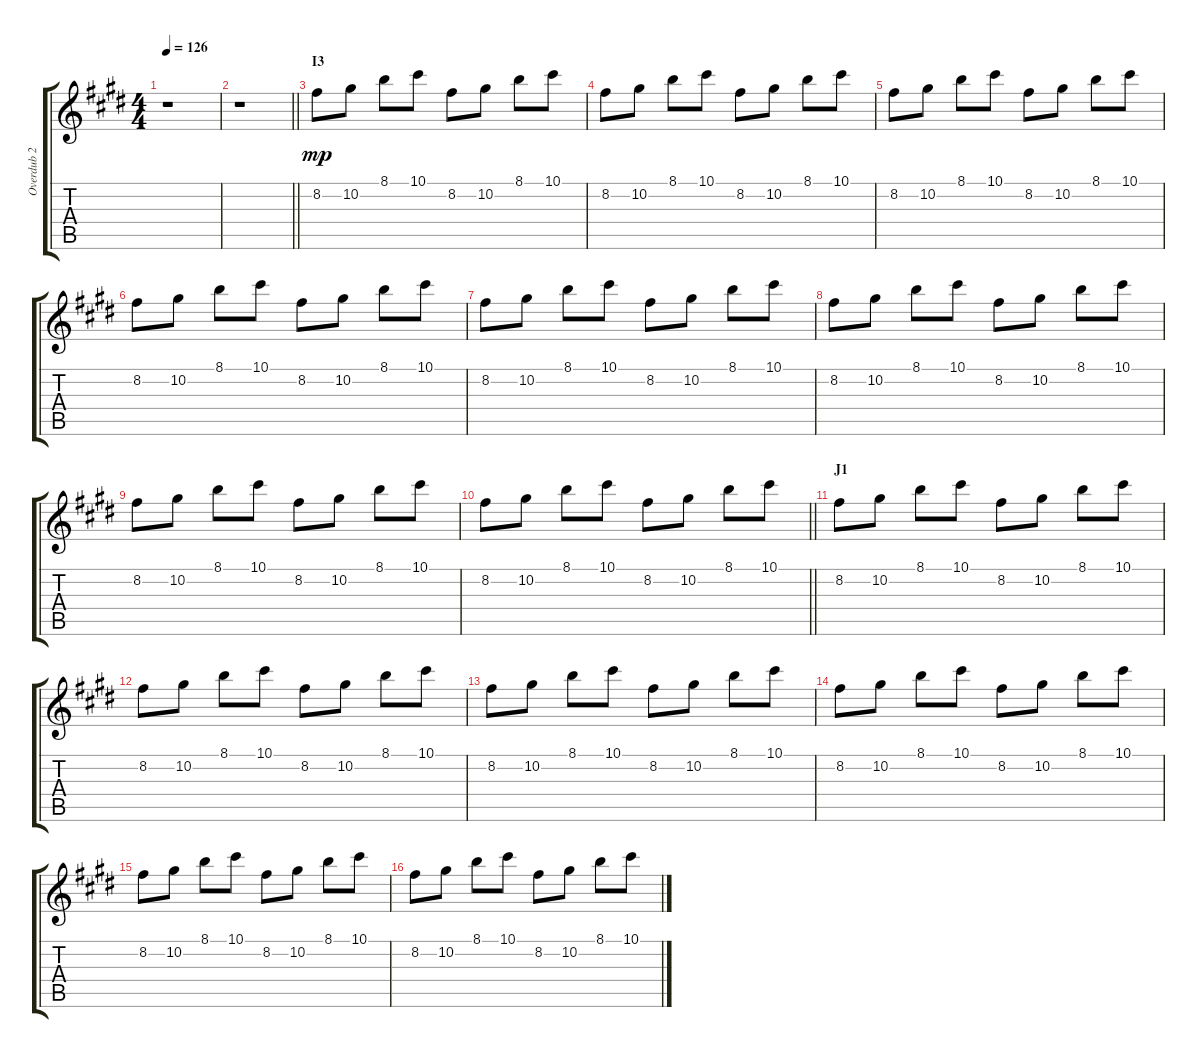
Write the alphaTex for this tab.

\track ("Overdub 2" "Overdub 2") {instrument distortionguitar}
\staff {score tabs}
\tuning (Eb4 Bb3 Gb3 Db3 Ab2 Db2) {hide}
\ts (4 4)
\tempo 126
\clef g2
\ks c#minor
r.1{dy f} |
\barLineRight lightlight
r.1 |
\section ("" "I3")
8.2.8{dy mp} 10.2.8 8.1.8 10.1.8 8.2.8 10.2.8 8.1.8 10.1.8 |
8.2.8 10.2.8 8.1.8 10.1.8 8.2.8 10.2.8 8.1.8 10.1.8 |
8.2.8 10.2.8 8.1.8 10.1.8 8.2.8 10.2.8 8.1.8 10.1.8 |
8.2.8 10.2.8 8.1.8 10.1.8 8.2.8 10.2.8 8.1.8 10.1.8 |
8.2.8 10.2.8 8.1.8 10.1.8 8.2.8 10.2.8 8.1.8 10.1.8 |
8.2.8 10.2.8 8.1.8 10.1.8 8.2.8 10.2.8 8.1.8 10.1.8 |
8.2.8 10.2.8 8.1.8 10.1.8 8.2.8 10.2.8 8.1.8 10.1.8 |
\barLineRight lightlight
8.2.8 10.2.8 8.1.8 10.1.8 8.2.8 10.2.8 8.1.8 10.1.8 |
\section ("" "J1")
8.2.8 10.2.8 8.1.8 10.1.8 8.2.8 10.2.8 8.1.8 10.1.8 |
8.2.8 10.2.8 8.1.8 10.1.8 8.2.8 10.2.8 8.1.8 10.1.8 |
8.2.8 10.2.8 8.1.8 10.1.8 8.2.8 10.2.8 8.1.8 10.1.8 |
8.2.8 10.2.8 8.1.8 10.1.8 8.2.8 10.2.8 8.1.8 10.1.8 |
8.2.8 10.2.8 8.1.8 10.1.8 8.2.8 10.2.8 8.1.8 10.1.8 |
8.2.8 10.2.8 8.1.8 10.1.8 8.2.8 10.2.8 8.1.8 10.1.8
